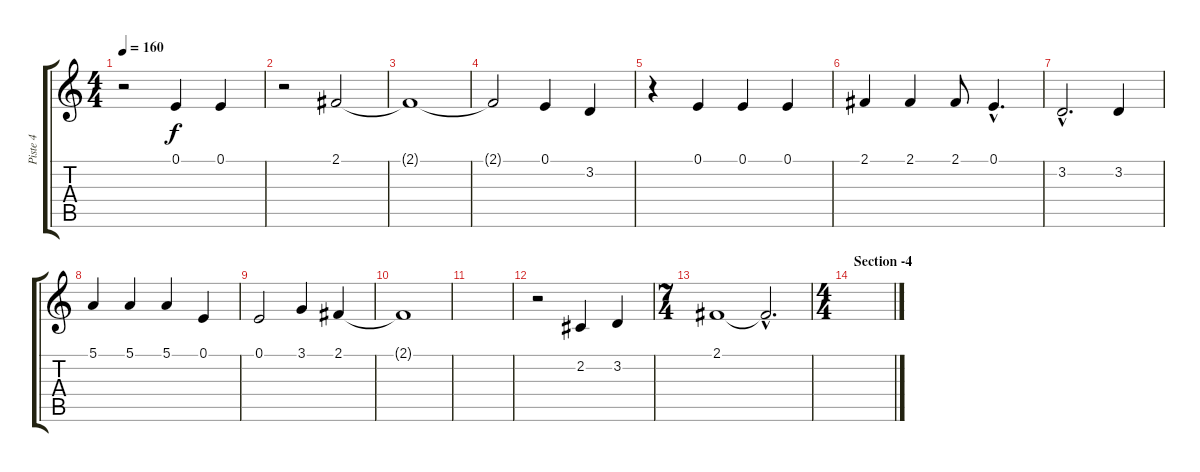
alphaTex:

\track ("Piste 4" "Piste 4") {instrument oboe}
\staff {score tabs}
\tuning (E4 B3 G3 D3 A2 E2) {hide}
\ts (4 4)
\tempo 160
\clef g2
\ks c
r.2{dy f} 0.1.4 0.1.4 |
r.2 2.1.2 |
2.1{t}.1 |
2.1{t}.2 0.1.4 3.2.4 |
r.4 0.1.4 0.1.4 0.1.4 |
2.1.4 2.1.4 2.1.8 0.1{hac}.4{d} |
3.2{hac}.2{d} 3.2.4 |
5.1.4 5.1.4 5.1.4 0.1.4 |
0.1.2 3.1.4 2.1.4 |
2.1{t}.1 |
|
r.2 2.2.4 3.2.4 |
\ts (7 4)
2.1.1 2.1{hac t}.2{d} |
\ts (4 4)
\section ("" "Section -4")
